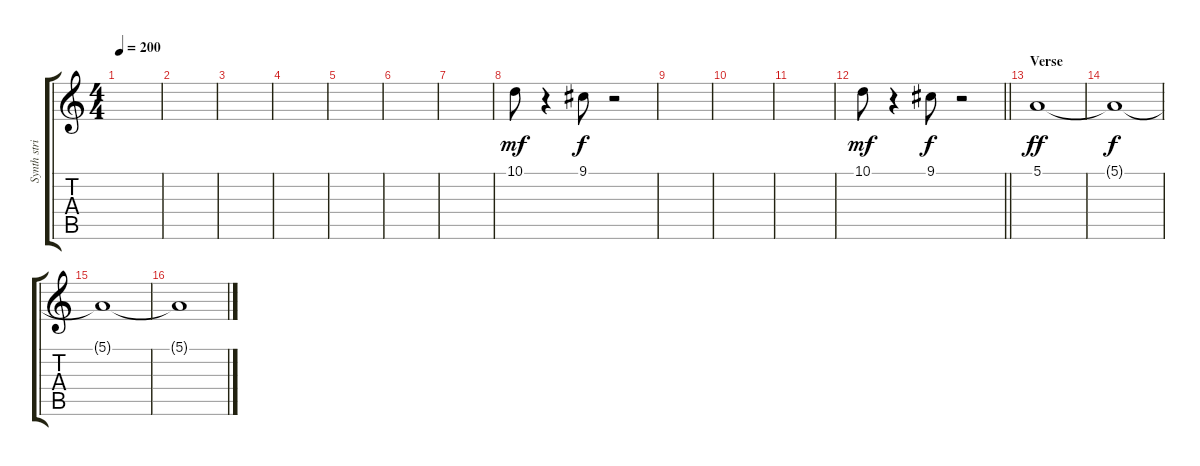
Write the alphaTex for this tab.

\track ("Synth strings" "Synth stri") {instrument stringensemble1}
\staff {score tabs}
\tuning (E4 B3 G3 D3 A2 E2) {hide}
\ts (4 4)
\tempo 200
\clef g2
\ks c
|
|
|
|
|
|
|
10.1.8{dy mf} r.4 9.1.8{dy f} r.2 |
|
|
|
\barLineRight lightlight
10.1.8{dy mf} r.4 9.1.8{dy f} r.2 |
\section ("" "Verse")
5.1.1{dy ff volume 0 instrument stringensemble1} |
5.1{t}.1{dy f} |
5.1{t}.1 |
5.1{t}.1
